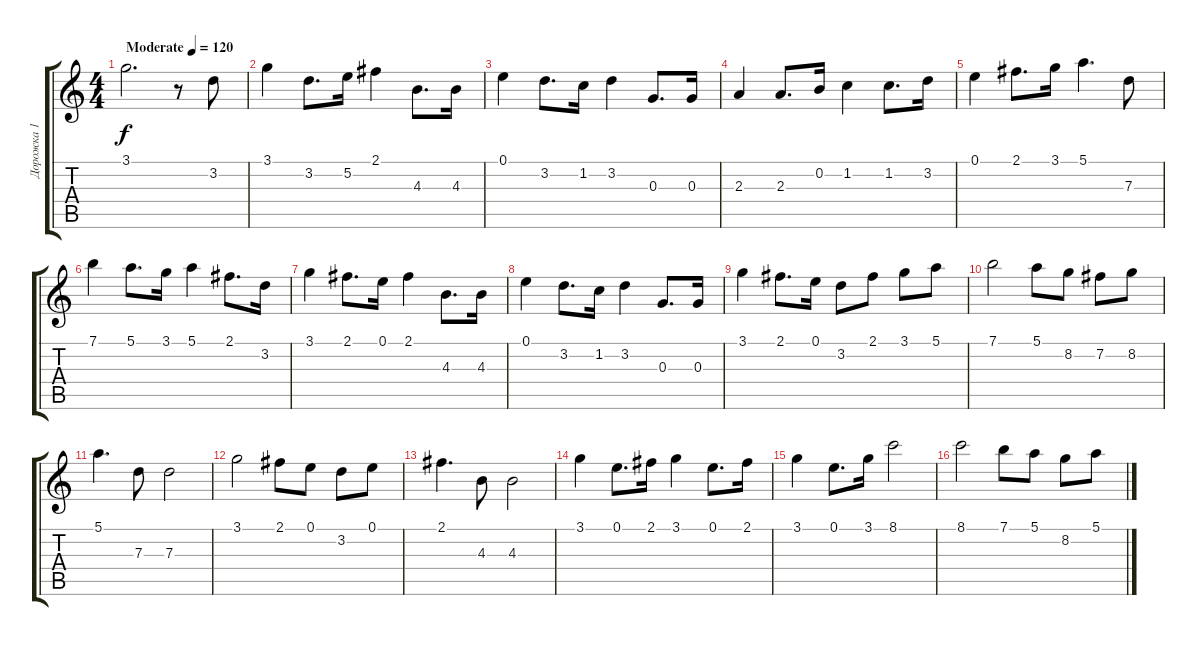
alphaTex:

\track ("Дорожка 1" "Дорожка 1") {instrument acousticguitarsteel}
\staff {score tabs}
\tuning (E4 B3 G3 D3 A2 E2) {hide}
\ts (4 4)
\tempo (120 "Moderate")
\clef g2
\ks c
3.1.2{d dy f instrument acousticguitarsteel} r.8 3.2.8 |
3.1.4 3.2.8{d} 5.2.16 2.1.4 4.3.8{d} 4.3.16 |
0.1.4 3.2.8{d} 1.2.16 3.2.4 0.3.8{d} 0.3.16 |
2.3.4 2.3.8{d} 0.2.16 1.2.4 1.2.8{d} 3.2.16 |
0.1.4 2.1.8{d} 3.1.16 5.1.4{d} 7.3.8 |
7.1.4 5.1.8{d} 3.1.16 5.1.4 2.1.8{d} 3.2.16 |
3.1.4 2.1.8{d} 0.1.16 2.1.4 4.3.8{d} 4.3.16 |
0.1.4 3.2.8{d} 1.2.16 3.2.4 0.3.8{d} 0.3.16 |
3.1.4 2.1.8{d} 0.1.16 3.2.8 2.1.8 3.1.8 5.1.8 |
7.1.2 5.1.8 8.2.8 7.2.8 8.2.8 |
5.1.4{d} 7.3.8 7.3.2 |
3.1.2 2.1.8 0.1.8 3.2.8 0.1.8 |
2.1.4{d} 4.3.8 4.3.2 |
3.1.4 0.1.8{d} 2.1.16 3.1.4 0.1.8{d} 2.1.16 |
3.1.4 0.1.8{d} 3.1.16 8.1.2 |
8.1.2 7.1.8 5.1.8 8.2.8 5.1.8
